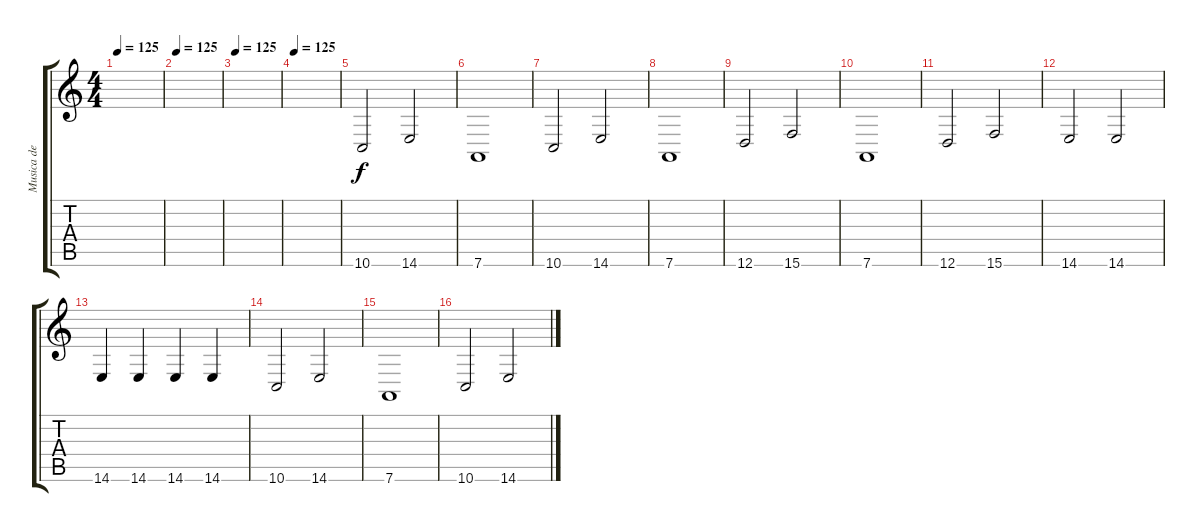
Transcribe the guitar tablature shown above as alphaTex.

\track ("Musica de fondo" "Musica de ") {instrument stringensemble1}
\staff {score tabs}
\tuning (D4 A3 F3 C3 G2 D2) {hide}
\ts (4 4)
\tempo 125
\clef g2
\ks c
|
\tempo 125
|
\tempo 125
|
\tempo 125
|
10.6.2{volume 10} 14.6.2 |
7.6.1 |
10.6.2 14.6.2 |
7.6.1 |
12.6.2 15.6.2 |
7.6.1 |
12.6.2 15.6.2 |
14.6.2 14.6.2 |
14.6.4 14.6.4 14.6.4 14.6.4 |
10.6.2 14.6.2 |
7.6.1 |
10.6.2 14.6.2
